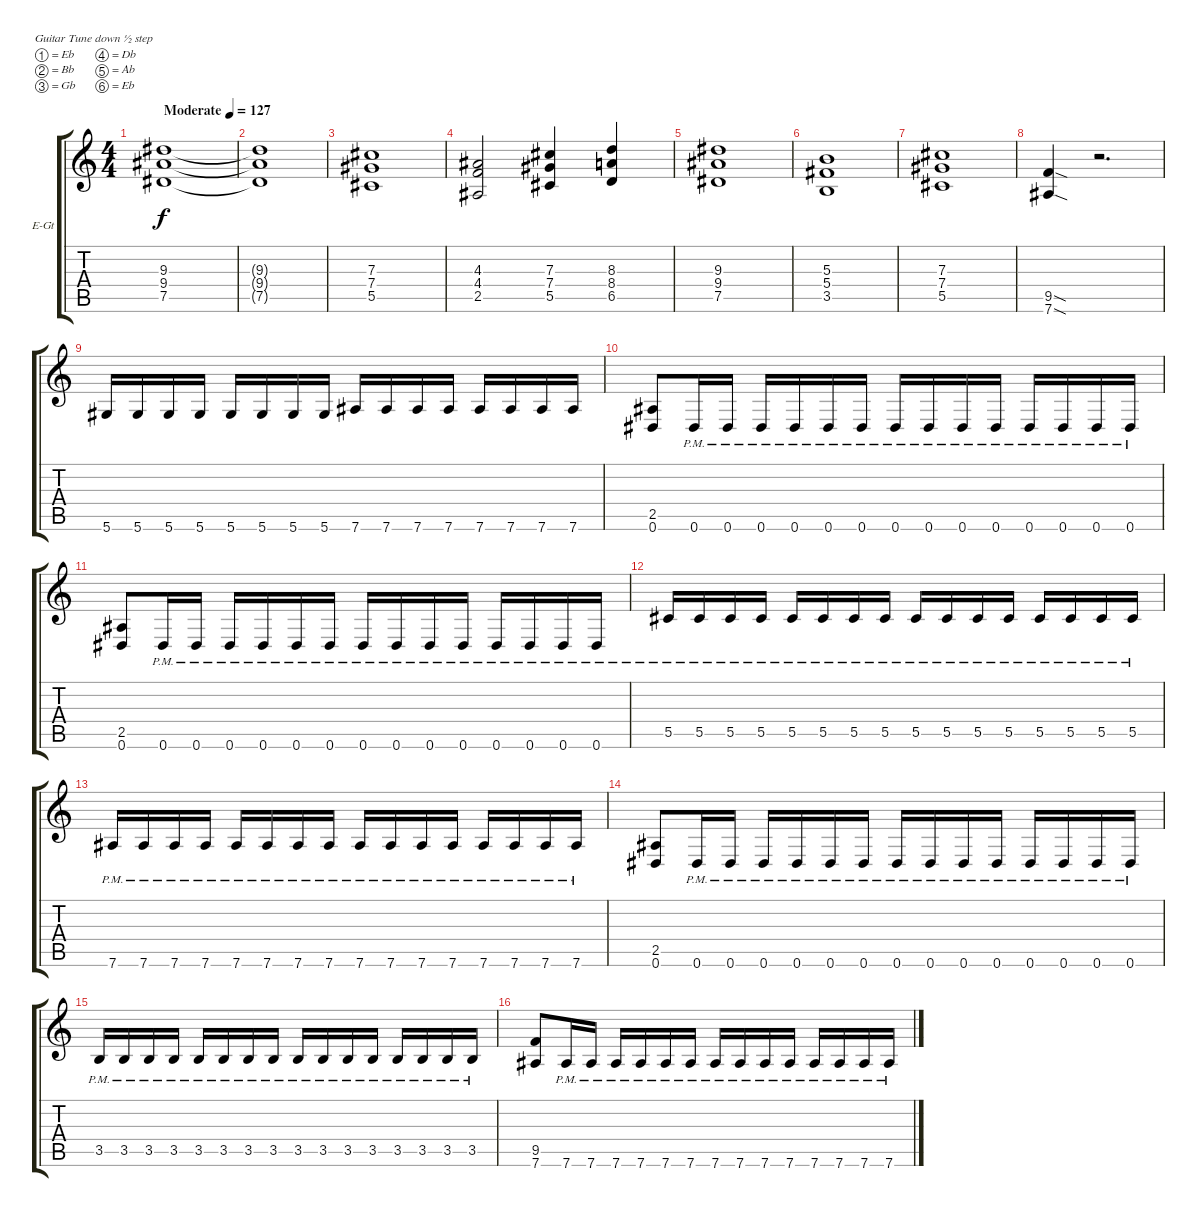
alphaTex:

\bracketExtendMode groupsimilarinstruments
\firstSystemTrackNameOrientation horizontal
\otherSystemsTrackNameOrientation horizontal
\track ("Rythm Guitar" "E-Gt") {instrument overdrivenguitar}
\staff {score tabs}
\tuning (Eb4 Bb3 Gb3 Db3 Ab2 Eb2)
\ts (4 4)
\beaming (8 2 2 2 2)
\tempo (127 "Moderate")
\clef g2
\ks c
(9.3 9.4 7.5).1{dy f instrument overdrivenguitar} |
(9.3{t} 9.4{t} 7.5{t}).1 |
(7.3 7.4 5.5).1 |
(4.3 4.4 2.5).2 (7.3 7.4 5.5).4 (8.3 8.4 6.5).4 |
(9.3 9.4 7.5).1 |
(5.3 5.4 3.5).1 |
(7.3 7.4 5.5).1 |
(9.5{sod} 7.6{sod}).4 r.2{d} |
5.6.16 5.6.16 5.6.16 5.6.16 5.6.16 5.6.16 5.6.16 5.6.16 7.6.16 7.6.16 7.6.16 7.6.16 7.6.16 7.6.16 7.6.16 7.6.16 |
(2.5 0.6).8 0.6{pm}.16 0.6{pm}.16 0.6{pm}.16 0.6{pm}.16 0.6{pm}.16 0.6{pm}.16 0.6{pm}.16 0.6{pm}.16 0.6{pm}.16 0.6{pm}.16 0.6{pm}.16 0.6{pm}.16 0.6{pm}.16 0.6{pm}.16 |
(2.5 0.6).8 0.6{pm}.16 0.6{pm}.16 0.6{pm}.16 0.6{pm}.16 0.6{pm}.16 0.6{pm}.16 0.6{pm}.16 0.6{pm}.16 0.6{pm}.16 0.6{pm}.16 0.6{pm}.16 0.6{pm}.16 0.6{pm}.16 0.6{pm}.16 |
5.5{pm}.16 5.5{pm}.16 5.5{pm}.16 5.5{pm}.16 5.5{pm}.16 5.5{pm}.16 5.5{pm}.16 5.5{pm}.16 5.5{pm}.16 5.5{pm}.16 5.5{pm}.16 5.5{pm}.16 5.5{pm}.16 5.5{pm}.16 5.5{pm}.16 5.5{pm}.16 |
7.6{pm}.16 7.6{pm}.16 7.6{pm}.16 7.6{pm}.16 7.6{pm}.16 7.6{pm}.16 7.6{pm}.16 7.6{pm}.16 7.6{pm}.16 7.6{pm}.16 7.6{pm}.16 7.6{pm}.16 7.6{pm}.16 7.6{pm}.16 7.6{pm}.16 7.6{pm}.16 |
(2.5 0.6).8 0.6{pm}.16 0.6{pm}.16 0.6{pm}.16 0.6{pm}.16 0.6{pm}.16 0.6{pm}.16 0.6{pm}.16 0.6{pm}.16 0.6{pm}.16 0.6{pm}.16 0.6{pm}.16 0.6{pm}.16 0.6{pm}.16 0.6{pm}.16 |
3.5{pm}.16 3.5{pm}.16 3.5{pm}.16 3.5{pm}.16 3.5{pm}.16 3.5{pm}.16 3.5{pm}.16 3.5{pm}.16 3.5{pm}.16 3.5{pm}.16 3.5{pm}.16 3.5{pm}.16 3.5{pm}.16 3.5{pm}.16 3.5{pm}.16 3.5{pm}.16 |
(9.5 7.6).8 7.6{pm}.16 7.6{pm}.16 7.6{pm}.16 7.6{pm}.16 7.6{pm}.16 7.6{pm}.16 7.6{pm}.16 7.6{pm}.16 7.6{pm}.16 7.6{pm}.16 7.6{pm}.16 7.6{pm}.16 7.6{pm}.16 7.6{pm}.16
